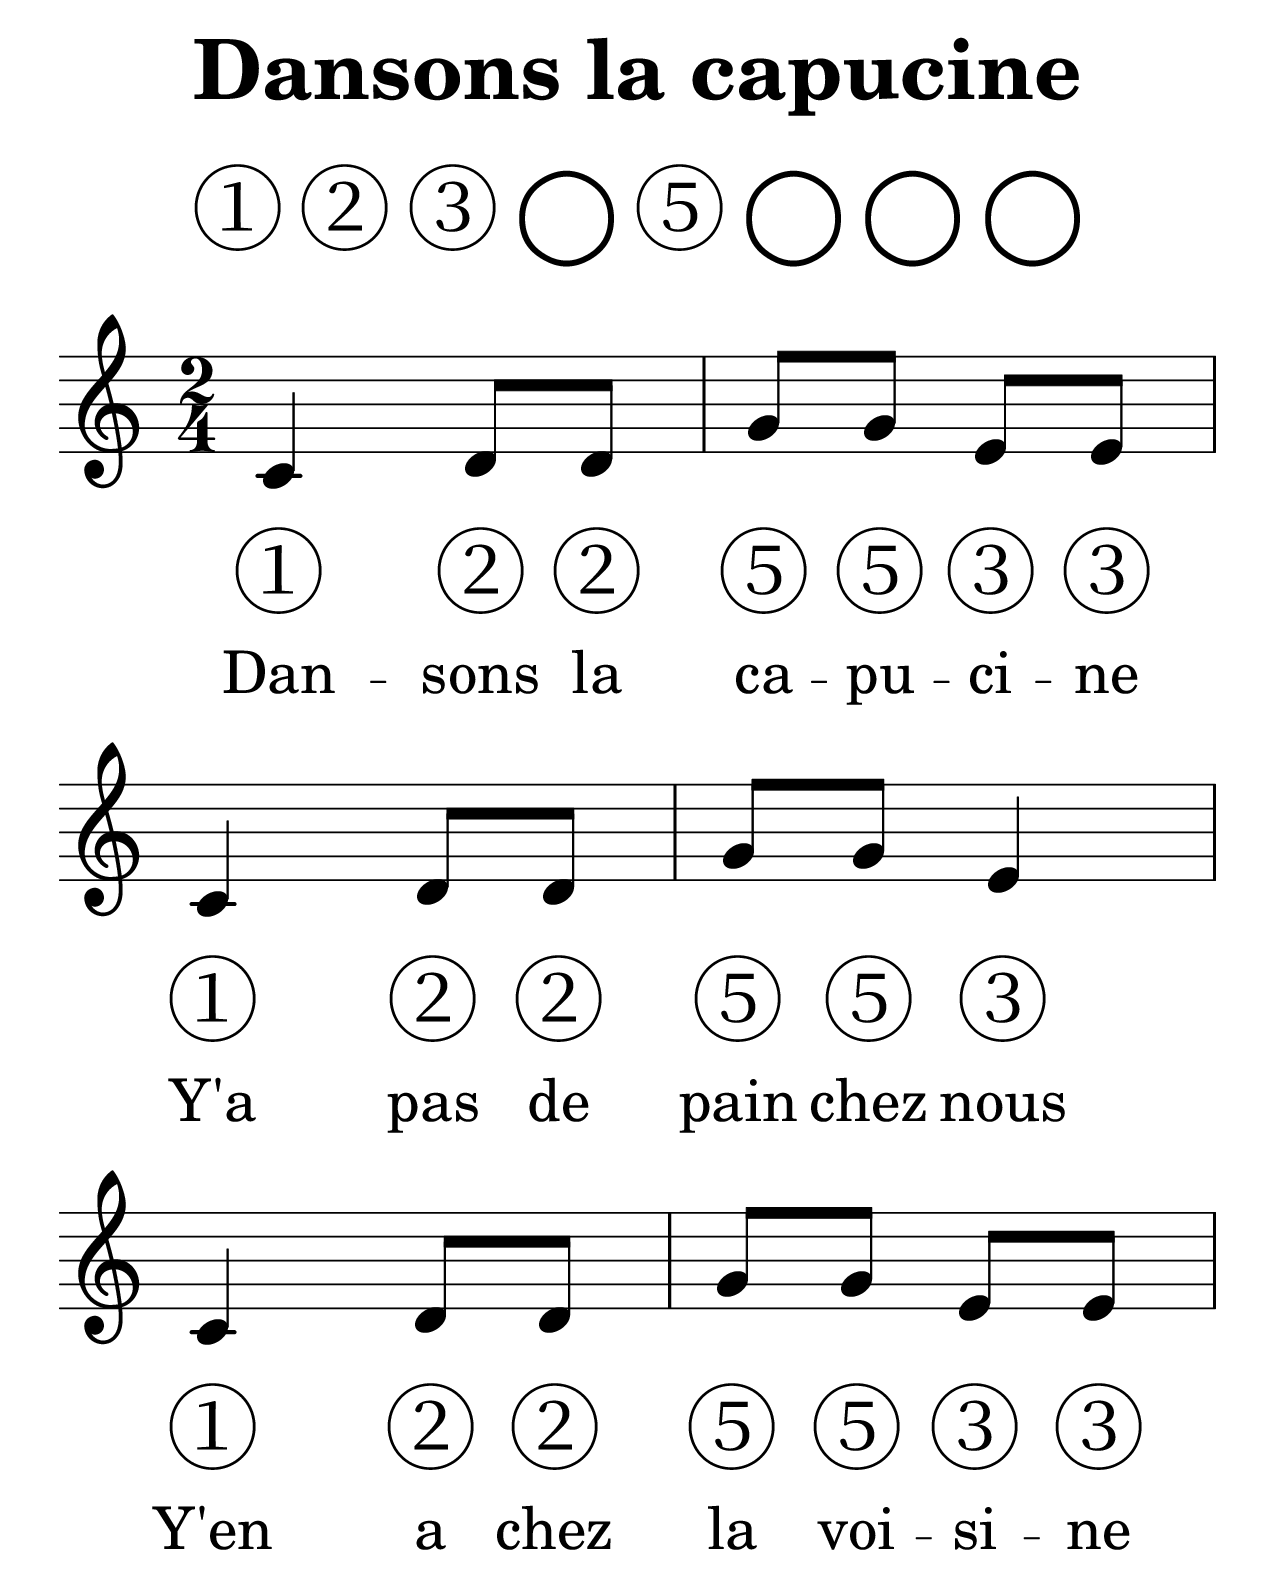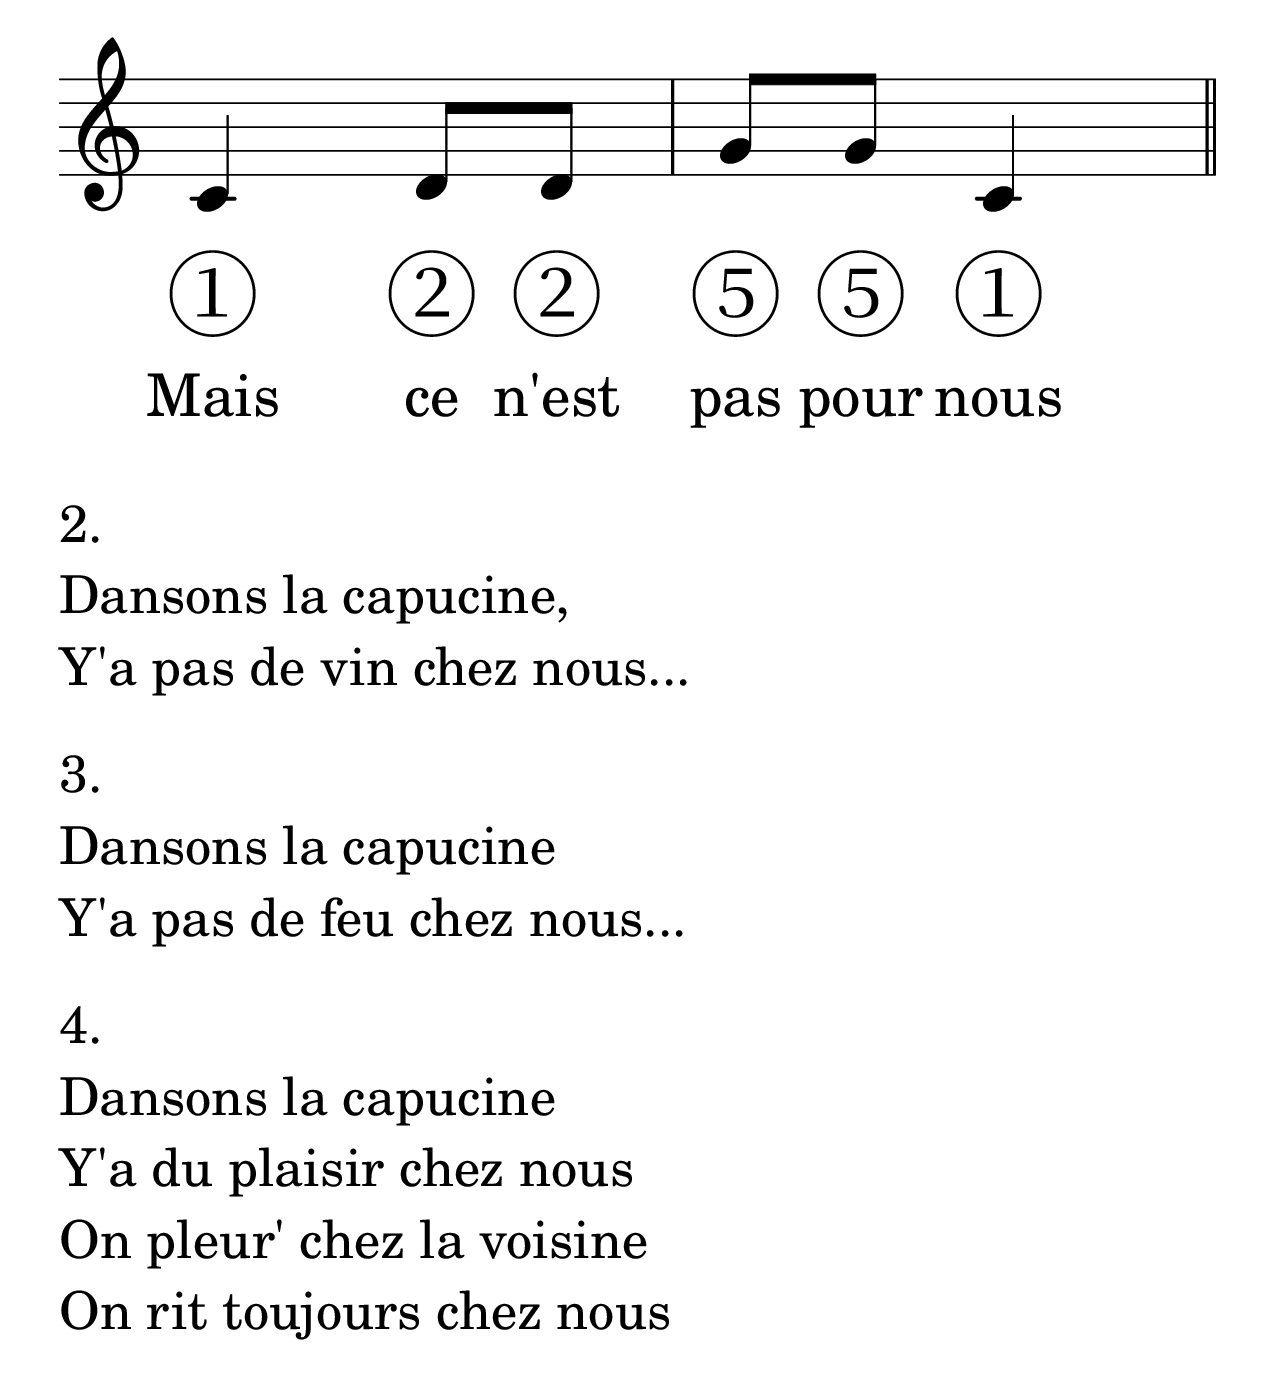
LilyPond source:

\version "2.18.2"
\include "common.ly"
\version "2.18.2"

% for reference
% ① ② ③ ④ ⑤ ⑥ ⑦ ⑧ ◯

% empty circles with bar number to colorize
oc = "①"
od = "②"
oe = "③"
of = "④"
og = "⑤"
oap = "⑥"
obp = "⑦"
ocp = "⑧"
oo = "◯"


\header {
 title = "Dansons la capucine"
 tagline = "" 
}

\markup {
  \column {
  \vspace #0.5
  \fill-line { \column { \line { 
    \fontsize #5 { \oc \od \oe \oo \og \oo \oo \oo}}}}
  \vspace #0.5
  }
}

\score {
\new Staff <<
 {
   \clef treble
   \time 2/4
   \key c \major 
    \transpose d c {
      \relative c' {
	d4 e8 e a a fs fs 
        d4 e8 e a a fs4
        d e8 e a a fs fs
        d4 e8 e a a d,4
        \bar "||"
     }
   }
 } 

\addlyrics {
    \set fontSize = #4
    \oc \od \od \og \og \oe \oe
    \oc \od \od \og \og \oe 
    \oc \od \od \og \og \oe \oe
    \oc \od \od \og \og \oc
    }

  \addlyrics {
    Dan -- sons la ca -- pu -- ci -- ne
   Y'a pas de pain chez nous
   Y'en a chez la voi -- si -- ne
   Mais ce n'est pas pour nous
  }

 
>>

\layout { }

\midi {
    \context {
      \Score
      tempoWholesPerMinute = #(ly:make-moment 100 4)
    }
  }

}

\markup {
  \column{
  \line{2.}
  \line{Dansons la capucine,}
  \line{Y'a pas de vin chez nous...}
  \vspace #0.5
  \line{3.}
  \line{Dansons la capucine}
  \line{Y'a pas de feu chez nous...}
  \vspace #0.5
  \line{4.}
  \line{Dansons la capucine}
  \line{Y'a du plaisir chez nous}
  \line{On pleur' chez la voisine}
  \line{On rit toujours chez nous}
  }
}
